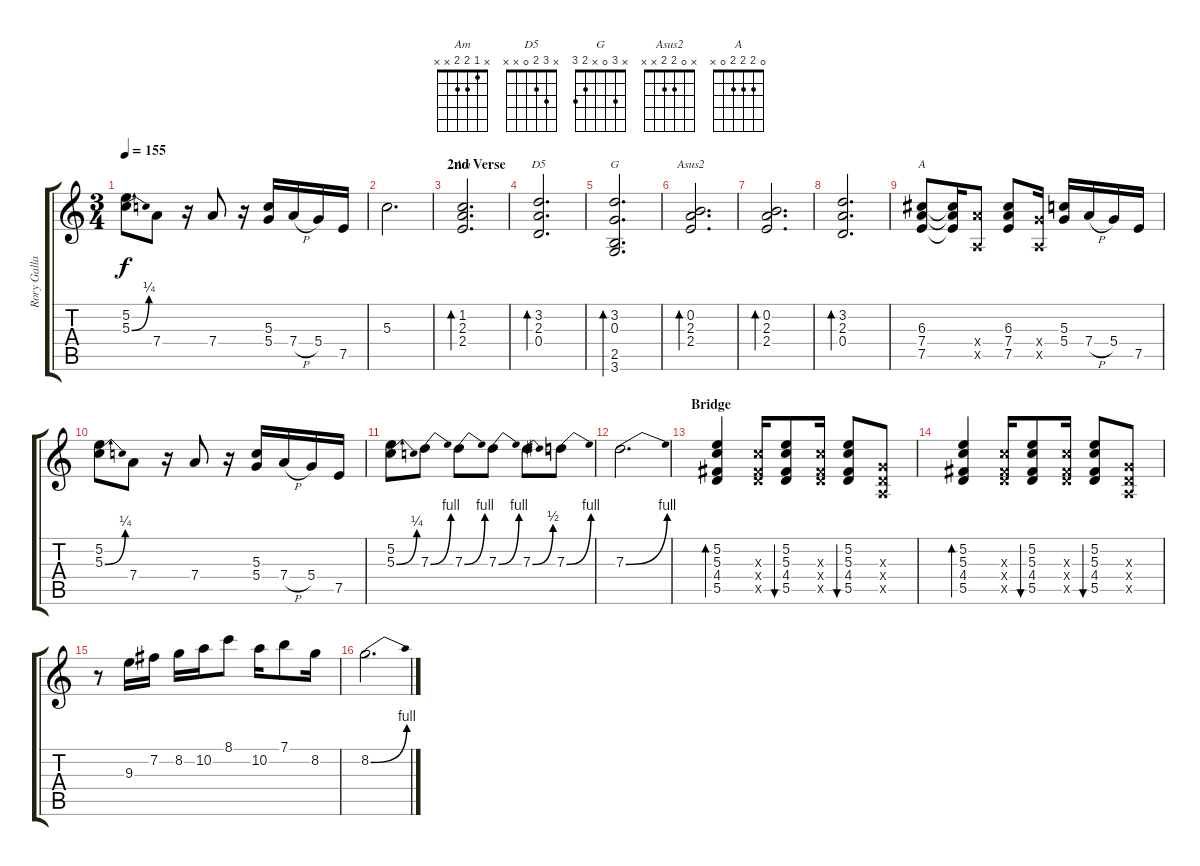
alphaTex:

\track ("Rory Gallagher" "Rory Galla") {instrument overdrivenguitar}
\staff {score tabs}
\tuning (E4 B3 G3 D3 A2 E2) {hide}
\chord ("Am" x 1 2 2 x x)
\chord ("D5" x 3 2 0 x x)
\chord ("G" x 3 0 x 2 3)
\chord ("Asus2" x 0 2 2 x x)
\chord ("A" 0 2 2 2 0 x)
\ts (3 4)
\tempo 155
\clef g2
\ks c
(5.2 5.3{be (bend 0 0 60 1)}).8{dy f} 7.4.8 r.16 7.4.8 r.16 (5.3 5.4).16 7.4{h}.16 5.4.16 7.5.16 |
5.3.2{d} |
\section ("" "2nd Verse")
(1.2 2.3 2.4).2{d bd 240 ch "Am"} |
(3.2 2.3 0.4).2{d bd 240 ch "D5"} |
(3.2 0.3 2.5 3.6).2{d bd 240 ch "G"} |
(0.2 2.3 2.4).2{d bd 240 ch "Asus2"} |
(0.2 2.3 2.4).2{d bd 240} |
(3.2 2.3 0.4).2{d bd 240} |
(6.3 7.4 7.5).8{ch "A"} (6.3{t} 7.4{t} 7.5{t}).16 (7.4{x} 0.5{x}).8 (6.3 7.4 7.5).8 (5.4{x} 0.5{x}).16 (5.3 5.4).16 7.4{h}.16 5.4.16 7.5.16 |
(5.2 5.3{be (bend 0 0 60 1)}).8 7.4.8 r.16 7.4.8 r.16 (5.3 5.4).16 7.4{h}.16 5.4.16 7.5.16 |
(5.2 5.3{be (bend 0 0 60 1)}).8 7.3{be (bend 0 0 60 4)}.8 7.3{be (bend 0 0 60 4)}.8 7.3{be (bend 0 0 60 4)}.8 7.3{be (bend 0 0 60 2)}.8 7.3{be (bend 0 0 60 4)}.8 |
7.3{be (bend 0 0 60 4)}.2{d} |
\section ("" "Bridge")
(5.2 5.3 4.4 5.5).4{bd 240} (5.3{x} 4.4{x} 5.5{x}).16 (5.2 5.3 4.4 5.5).8{bu 240} (5.3{x} 4.4{x} 5.5{x}).16 (5.2 5.3 4.4 5.5).8{bu 240} (0.3{x} 0.4{x} 0.5{x}).8 |
(5.2 5.3 4.4 5.5).4{bd 240} (5.3{x} 4.4{x} 5.5{x}).16 (5.2 5.3 4.4 5.5).8{bu 240} (5.3{x} 4.4{x} 5.5{x}).16 (5.2 5.3 4.4 5.5).8{bu 240} (0.3{x} 0.4{x} 0.5{x}).8 |
r.8 9.3.16 7.2.16 8.2.16 10.2.16 8.1.8 10.2.16 7.1.8 8.2.16 |
8.2{be (bend 0 0 60 4)}.2{d}
